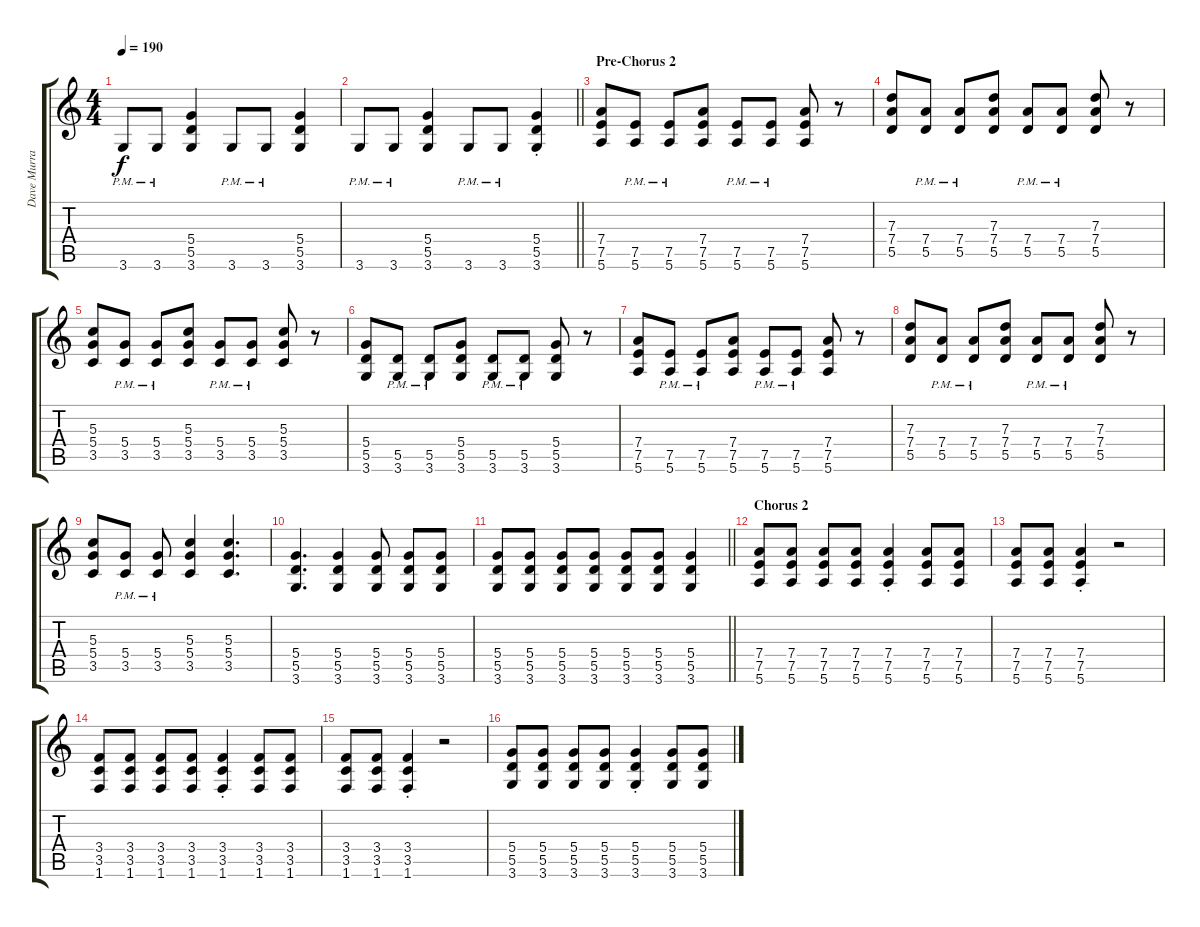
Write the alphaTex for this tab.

\track ("Dave Murray" "Dave Murra") {instrument overdrivenguitar}
\staff {score tabs}
\tuning (E4 B3 G3 D3 A2 E2) {hide}
\ts (4 4)
\tempo 190
\clef g2
\ks c
3.6{pm}.8{dy f} 3.6{pm}.8 (5.4 5.5 3.6).4 3.6{pm}.8 3.6{pm}.8 (5.4 5.5 3.6).4 |
\barLineRight lightlight
3.6{pm}.8 3.6{pm}.8 (5.4 5.5 3.6).4 3.6{pm}.8 3.6{pm}.8 (5.4{st} 5.5{st} 3.6{st}).4 |
\section ("" "Pre-Chorus 2")
(7.4 7.5 5.6).8 (7.5{pm} 5.6{pm}).8 (7.5{pm} 5.6{pm}).8 (7.4 7.5 5.6).8 (7.5{pm} 5.6{pm}).8 (7.5{pm} 5.6{pm}).8 (7.4 7.5 5.6).8 r.8 |
(7.3 7.4 5.5).8 (7.4{pm} 5.5{pm}).8 (7.4{pm} 5.5{pm}).8 (7.3 7.4 5.5).8 (7.4{pm} 5.5{pm}).8 (7.4{pm} 5.5{pm}).8 (7.3 7.4 5.5).8 r.8 |
(5.3 5.4 3.5).8 (5.4{pm} 3.5{pm}).8 (5.4{pm} 3.5{pm}).8 (5.3 5.4 3.5).8 (5.4{pm} 3.5{pm}).8 (5.4{pm} 3.5{pm}).8 (5.3 5.4 3.5).8 r.8 |
(5.4 5.5 3.6).8 (5.5{pm} 3.6{pm}).8 (5.5{pm} 3.6{pm}).8 (5.4 5.5 3.6).8 (5.5{pm} 3.6{pm}).8 (5.5{pm} 3.6{pm}).8 (5.4 5.5 3.6).8 r.8 |
(7.4 7.5 5.6).8 (7.5{pm} 5.6{pm}).8 (7.5{pm} 5.6{pm}).8 (7.4 7.5 5.6).8 (7.5{pm} 5.6{pm}).8 (7.5{pm} 5.6{pm}).8 (7.4 7.5 5.6).8 r.8 |
(7.3 7.4 5.5).8 (7.4{pm} 5.5{pm}).8 (7.4{pm} 5.5{pm}).8 (7.3 7.4 5.5).8 (7.4{pm} 5.5{pm}).8 (7.4{pm} 5.5{pm}).8 (7.3 7.4 5.5).8 r.8 |
(5.3 5.4 3.5).8 (5.4{pm} 3.5{pm}).8 (5.4{pm} 3.5{pm}).8 (5.3 5.4 3.5).4 (5.3 5.4 3.5).4{d} |
(5.4 5.5 3.6).4{d} (5.4 5.5 3.6).4 (5.4 5.5 3.6).8 (5.4 5.5 3.6).8 (5.4 5.5 3.6).8 |
\barLineRight lightlight
(5.4 5.5 3.6).8 (5.4 5.5 3.6).8 (5.4 5.5 3.6).8 (5.4 5.5 3.6).8 (5.4 5.5 3.6).8 (5.4 5.5 3.6).8 (5.4 5.5 3.6).4 |
\section ("" "Chorus 2")
(7.4 7.5 5.6).8 (7.4 7.5 5.6).8 (7.4 7.5 5.6).8 (7.4 7.5 5.6).8 (7.4{st} 7.5{st} 5.6{st}).4 (7.4 7.5 5.6).8 (7.4 7.5 5.6).8 |
(7.4 7.5 5.6).8 (7.4 7.5 5.6).8 (7.4{st} 7.5{st} 5.6{st}).4 r.2 |
(3.4 3.5 1.6).8 (3.4 3.5 1.6).8 (3.4 3.5 1.6).8 (3.4 3.5 1.6).8 (3.4{st} 3.5{st} 1.6{st}).4 (3.4 3.5 1.6).8 (3.4 3.5 1.6).8 |
(3.4 3.5 1.6).8 (3.4 3.5 1.6).8 (3.4{st} 3.5{st} 1.6{st}).4 r.2 |
(5.4 5.5 3.6).8 (5.4 5.5 3.6).8 (5.4 5.5 3.6).8 (5.4 5.5 3.6).8 (5.4{st} 5.5{st} 3.6{st}).4 (5.4 5.5 3.6).8 (5.4 5.5 3.6).8
